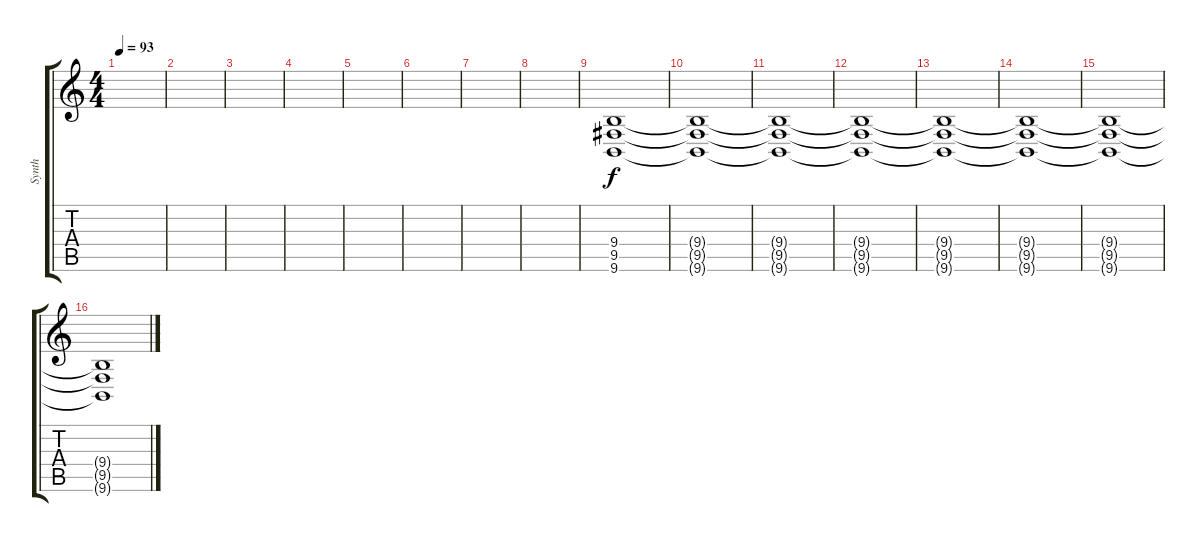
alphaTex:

\track ("Synth" "Synth") {instrument synthstrings1}
\staff {score tabs}
\tuning (E4 B3 G3 D3 A2 D2) {hide}
\ts (4 4)
\tempo 93
\clef g2
\ks c
|
|
|
|
|
|
|
|
(9.4 9.5 9.6).1{instrument synthstrings2} |
(9.4{t} 9.5{t} 9.6{t}).1 |
(9.4{t} 9.5{t} 9.6{t}).1 |
(9.4{t} 9.5{t} 9.6{t}).1 |
(9.4{t} 9.5{t} 9.6{t}).1 |
(9.4{t} 9.5{t} 9.6{t}).1 |
(9.4{t} 9.5{t} 9.6{t}).1 |
(9.4{t} 9.5{t} 9.6{t}).1
